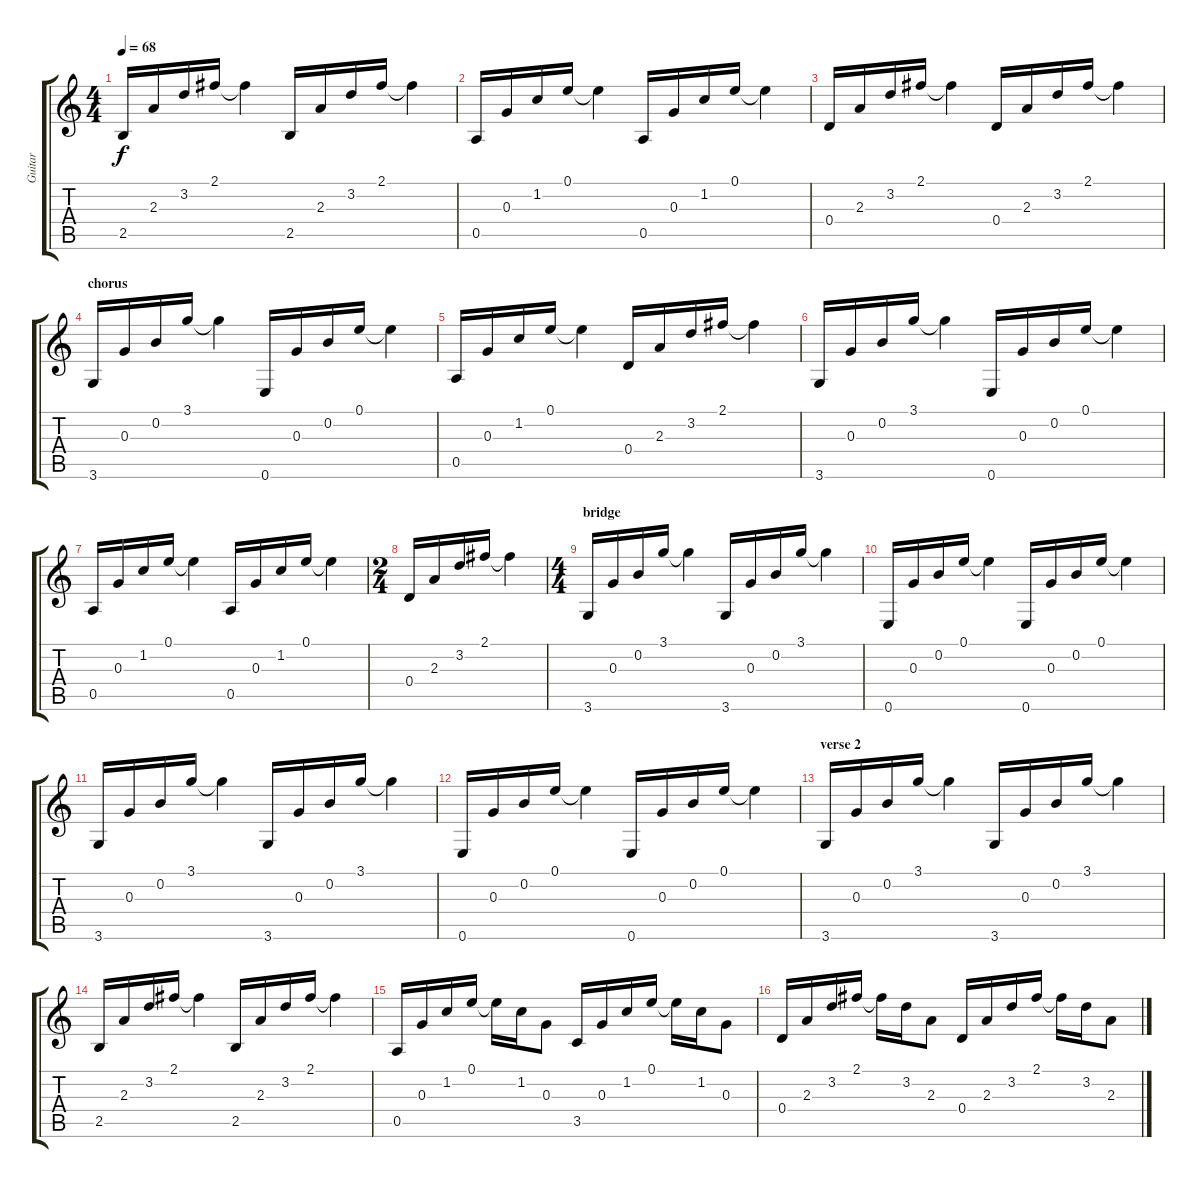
\track ("Guitar" "Guitar") {instrument electricguitarclean}
\staff {score tabs}
\tuning (E4 B3 G3 D3 A2 E2) {hide}
\ts (4 4)
\tempo 68
\clef g2
\ks c
2.5.16{dy f} 2.3.16 3.2.16 2.1.16 2.1{t}.4 2.5.16 2.3.16 3.2.16 2.1.16 2.1{t}.4 |
0.5.16 0.3.16 1.2.16 0.1.16 0.1{t}.4 0.5.16 0.3.16 1.2.16 0.1.16 0.1{t}.4 |
0.4.16 2.3.16 3.2.16 2.1.16 2.1{t}.4 0.4.16 2.3.16 3.2.16 2.1.16 2.1{t}.4 |
\section ("" "chorus")
3.6.16 0.3.16 0.2.16 3.1.16 3.1{t}.4 0.6.16 0.3.16 0.2.16 0.1.16 0.1{t}.4 |
0.5.16 0.3.16 1.2.16 0.1.16 0.1{t}.4 0.4.16 2.3.16 3.2.16 2.1.16 2.1{t}.4 |
3.6.16 0.3.16 0.2.16 3.1.16 3.1{t}.4 0.6.16 0.3.16 0.2.16 0.1.16 0.1{t}.4 |
0.5.16 0.3.16 1.2.16 0.1.16 0.1{t}.4 0.5.16 0.3.16 1.2.16 0.1.16 0.1{t}.4 |
\ts (2 4)
0.4.16 2.3.16 3.2.16 2.1.16 2.1{t}.4 |
\ts (4 4)
\section ("" "bridge")
3.6.16 0.3.16 0.2.16 3.1.16 3.1{t}.4 3.6.16 0.3.16 0.2.16 3.1.16 3.1{t}.4 |
0.6.16 0.3.16 0.2.16 0.1.16 0.1{t}.4 0.6.16 0.3.16 0.2.16 0.1.16 0.1{t}.4 |
3.6.16 0.3.16 0.2.16 3.1.16 3.1{t}.4 3.6.16 0.3.16 0.2.16 3.1.16 3.1{t}.4 |
0.6.16 0.3.16 0.2.16 0.1.16 0.1{t}.4 0.6.16 0.3.16 0.2.16 0.1.16 0.1{t}.4 |
\section ("" "verse 2")
3.6.16 0.3.16 0.2.16 3.1.16 3.1{t}.4 3.6.16 0.3.16 0.2.16 3.1.16 3.1{t}.4 |
2.5.16 2.3.16 3.2.16 2.1.16 2.1{t}.4 2.5.16 2.3.16 3.2.16 2.1.16 2.1{t}.4 |
0.5.16 0.3.16 1.2.16 0.1.16 0.1{t}.16 1.2.16 0.3.8 3.5.16 0.3.16 1.2.16 0.1.16 0.1{t}.16 1.2.16 0.3.8 |
0.4.16 2.3.16 3.2.16 2.1.16 2.1{t}.16 3.2.16 2.3.8 0.4.16 2.3.16 3.2.16 2.1.16 2.1{t}.16 3.2.16 2.3.8
